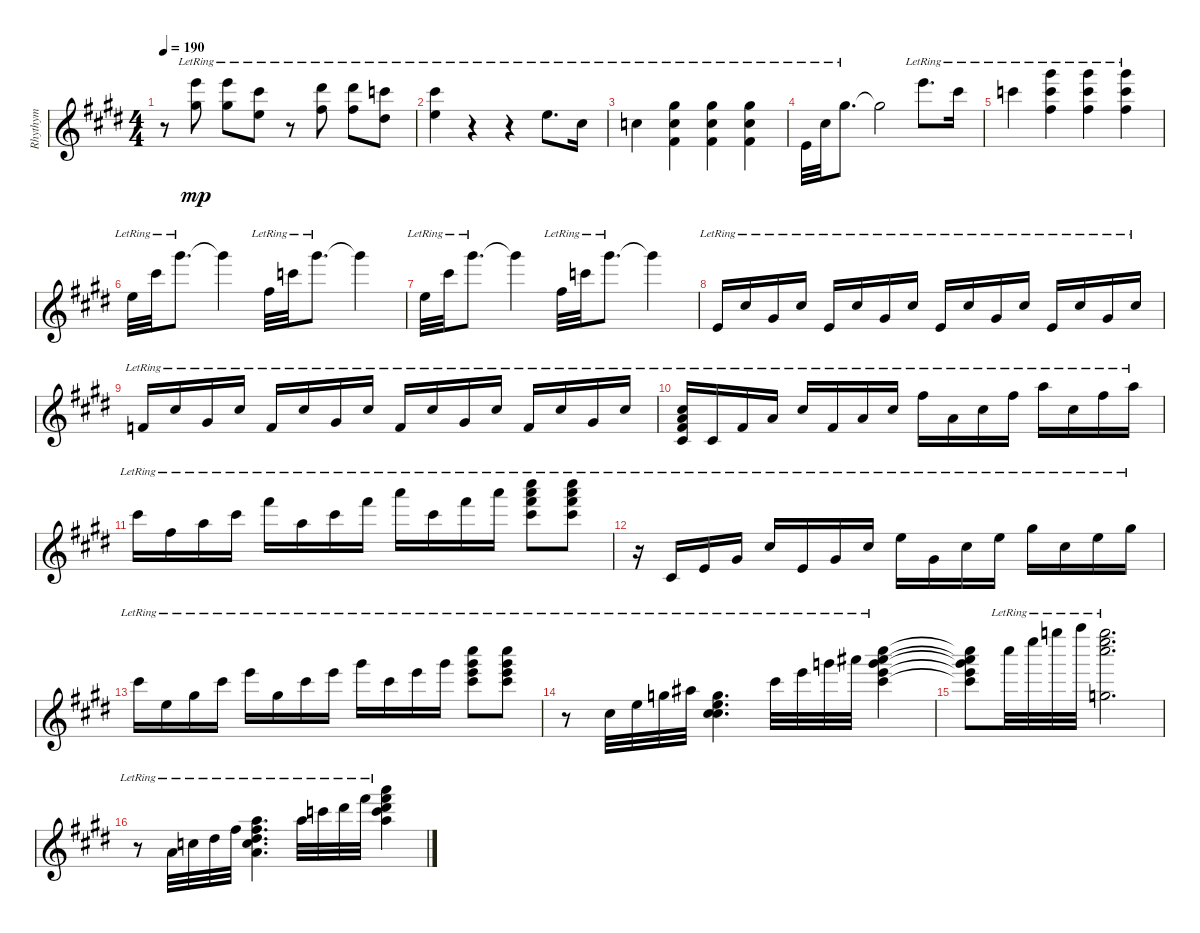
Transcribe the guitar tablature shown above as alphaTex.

\track ("Rhythym" "Rhythym") {instrument acousticguitarnylon}
\staff {score}
\tuning (E4 B3 G3 D3 A2 E2) {hide}
\ts (4 4)
\tempo 190
\clef g2
\ks c#minor
r.8{dy mp} (17.2{lr} 18.4{lr}).8 (17.2{lr} 18.4{lr}).8 (18.3{lr} 19.5{lr}).8 r.8 (16.2{lr} 16.4{lr}).8 (16.2{lr} 16.4{lr}).8 (13.2{lr} 13.4{lr}).8 |
(14.2{lr} 14.4{lr}).4 r.4 r.4 14.4{lr}.8{d} 11.4{lr}.16 |
10.4{lr}.4 (9.2{lr} 10.4{lr} 9.5{lr}).4 (9.2{lr} 10.4{lr} 9.5{lr}).4 (9.2{lr} 10.4{lr} 9.5{lr}).4 |
7.5{lr}.32 6.3{lr}.32 4.1{lr}.8{d} 4.1{t}.2 12.1{lr}.8{d} 14.2{lr}.16 |
13.2{lr}.4 (16.1{lr} 17.3{lr} 16.4{lr}).4 (16.1{lr} 17.3{lr} 16.4{lr}).4 (16.1{lr} 17.3{lr} 16.4{lr}).4 |
14.4{lr}.32 14.2{lr}.32 16.1{lr}.8{d} 16.1{t}.4 16.4{lr}.32 17.3{lr}.32 16.1{lr}.8{d} 16.1{t}.4 |
14.4{lr}.32 14.2{lr}.32 16.1{lr}.8{d} 16.1{t}.4 16.4{lr}.32 17.3{lr}.32 16.1{lr}.8{d} 16.1{t}.4 |
12.6{lr}.16 11.4{lr}.16 11.5{lr}.16 11.4{lr}.16 12.6{lr}.16 11.4{lr}.16 11.5{lr}.16 11.4{lr}.16 12.6{lr}.16 11.4{lr}.16 11.5{lr}.16 11.4{lr}.16 12.6{lr}.16 11.4{lr}.16 11.5{lr}.16 11.4{lr}.16 |
8.5{lr}.16 6.3{lr}.16 6.4{lr}.16 6.3{lr}.16 3.4{lr}.16 2.2{lr}.16 1.3{lr}.16 2.2{lr}.16 3.4{lr}.16 2.2{lr}.16 1.3{lr}.16 2.2{lr}.16 3.4{lr}.16 2.2{lr}.16 1.3{lr}.16 2.2{lr}.16 |
(2.2{lr} 2.3{lr} 4.4{lr} 4.5{lr}).16 4.5{lr}.16 4.4{lr}.16 2.3{lr}.16 6.3{lr}.16 4.4{lr}.16 2.3{lr}.16 6.3{lr}.16 11.3{lr}.16 7.4{lr}.16 6.3{lr}.16 11.3{lr}.16 14.3{lr}.16 11.4{lr}.16 11.3{lr}.16 14.3{lr}.16 |
9.1{lr}.16 2.1{lr}.16 5.1{lr}.16 9.1{lr}.16 14.1{lr}.16 14.3{lr}.16 14.2{lr}.16 14.1{lr}.16 17.1{lr}.16 14.2{lr}.16 14.1{lr}.16 17.1{lr}.16 (21.1{lr} 22.2{lr} 23.3{lr} 23.4{lr}).8 (21.1{lr} 22.2{lr} 23.3{lr} 23.4{lr}).8 |
r.16 4.5{lr}.16 2.4{lr}.16 1.3{lr}.16 6.3{lr}.16 2.4{lr}.16 1.3{lr}.16 6.3{lr}.16 9.3{lr}.16 6.4{lr}.16 6.3{lr}.16 9.3{lr}.16 13.3{lr}.16 11.4{lr}.16 9.3{lr}.16 13.3{lr}.16 |
9.1{lr}.16 9.3{lr}.16 9.2{lr}.16 9.1{lr}.16 12.1{lr}.16 9.2{lr}.16 9.1{lr}.16 12.1{lr}.16 16.1{lr}.16 14.2{lr}.16 12.1{lr}.16 16.1{lr}.16 (21.1{lr} 21.2{lr} 21.3{lr} 23.4{lr}).8 (21.1{lr} 21.2{lr} 21.3{lr} 23.4{lr}).8 |
r.8 6.3{lr}.32 9.3{lr}.32 12.3{lr}.32 15.3{lr}.32 (12.3{lr} 14.4{lr} 16.5{lr} 21.6{lr}).4{d} 18.3{lr}.32 17.2{lr}.32 15.1{lr}.32 18.1{lr}.32 (21.1{lr} 23.2{lr} 24.3{lr} 26.4{lr} 28.5{lr}).4 |
(21.1{t} 23.2{t} 24.3{t} 26.4{t} 28.5{t}).8 21.1{lr}.32 24.1{lr}.32 27.1{lr}.32 29.1{lr}.32 (27.1{lr} 29.2{lr} 30.3{lr} 17.4{lr}).2{d} |
r.8 12.5{lr}.32 10.4{lr}.32 8.3{lr}.32 11.3{lr}.32 (7.2{lr} 8.3{lr} 10.4{lr} 24.5{lr} 17.6{lr}).4{d} 24.5{lr}.32 22.4{lr}.32 20.3{lr}.32 19.2{lr}.32 (17.1{lr} 19.2{lr} 20.3{lr} 22.4{lr} 24.5{lr}).4
